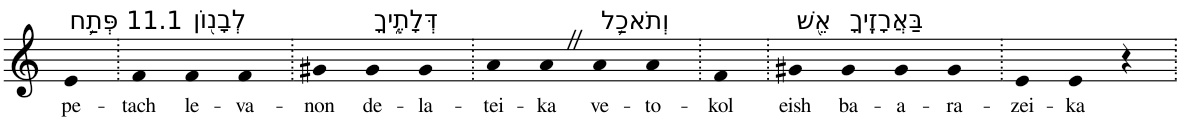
**kern	**text
*part1	*part1
*staff1	*staff1
*I"Piano	*
*I'Pno	*
*clefG2	*
*k[]	*
=1	=1
!LO:TX:a:t=11.1 פְּתַ֥ח	!
!	!LO:LY:b
4e	pe-
=2.	=2.
!	!LO:LY:b
4f	-tach
!LO:TX:a:t=לְבָנ֖וֹן	!
!	!LO:LY:b
4f	le-
!	!LO:LY:b
4f	-va-
=3.	=3.
!	!LO:LY:b
4g#X	-non
!LO:TX:a:t=דְּלָתֶ֑יךָ	!
!	!LO:LY:b
4g#	de-
!	!LO:LY:b
4g#	-la-
=4.	=4.
!	!LO:LY:b
4a	-tei-
!	!LO:LY:b
4aZ	-ka
!LO:TX:a:t=וְתֹאכַ֥ל	!
!	!LO:LY:b
4a	ve-
!	!LO:LY:b
4a	-to-
=5.	=5.
!	!LO:LY:b
4f	-kol
=6.	=6.
!LO:TX:a:t=אֵ֖שׁ	!
!	!LO:LY:b
4g#X	eish
!LO:TX:a:t=בַּאֲרָזֶֽיךָ	!
!	!LO:LY:b
4g#	ba-
!	!LO:LY:b
4g#	-a-
!	!LO:LY:b
4g#	-ra-
=7.	=7.
!	!LO:LY:b
4e	-zei-
!	!LO:LY:b
4e	-ka
4r	.
=.	=.
*-	*-
